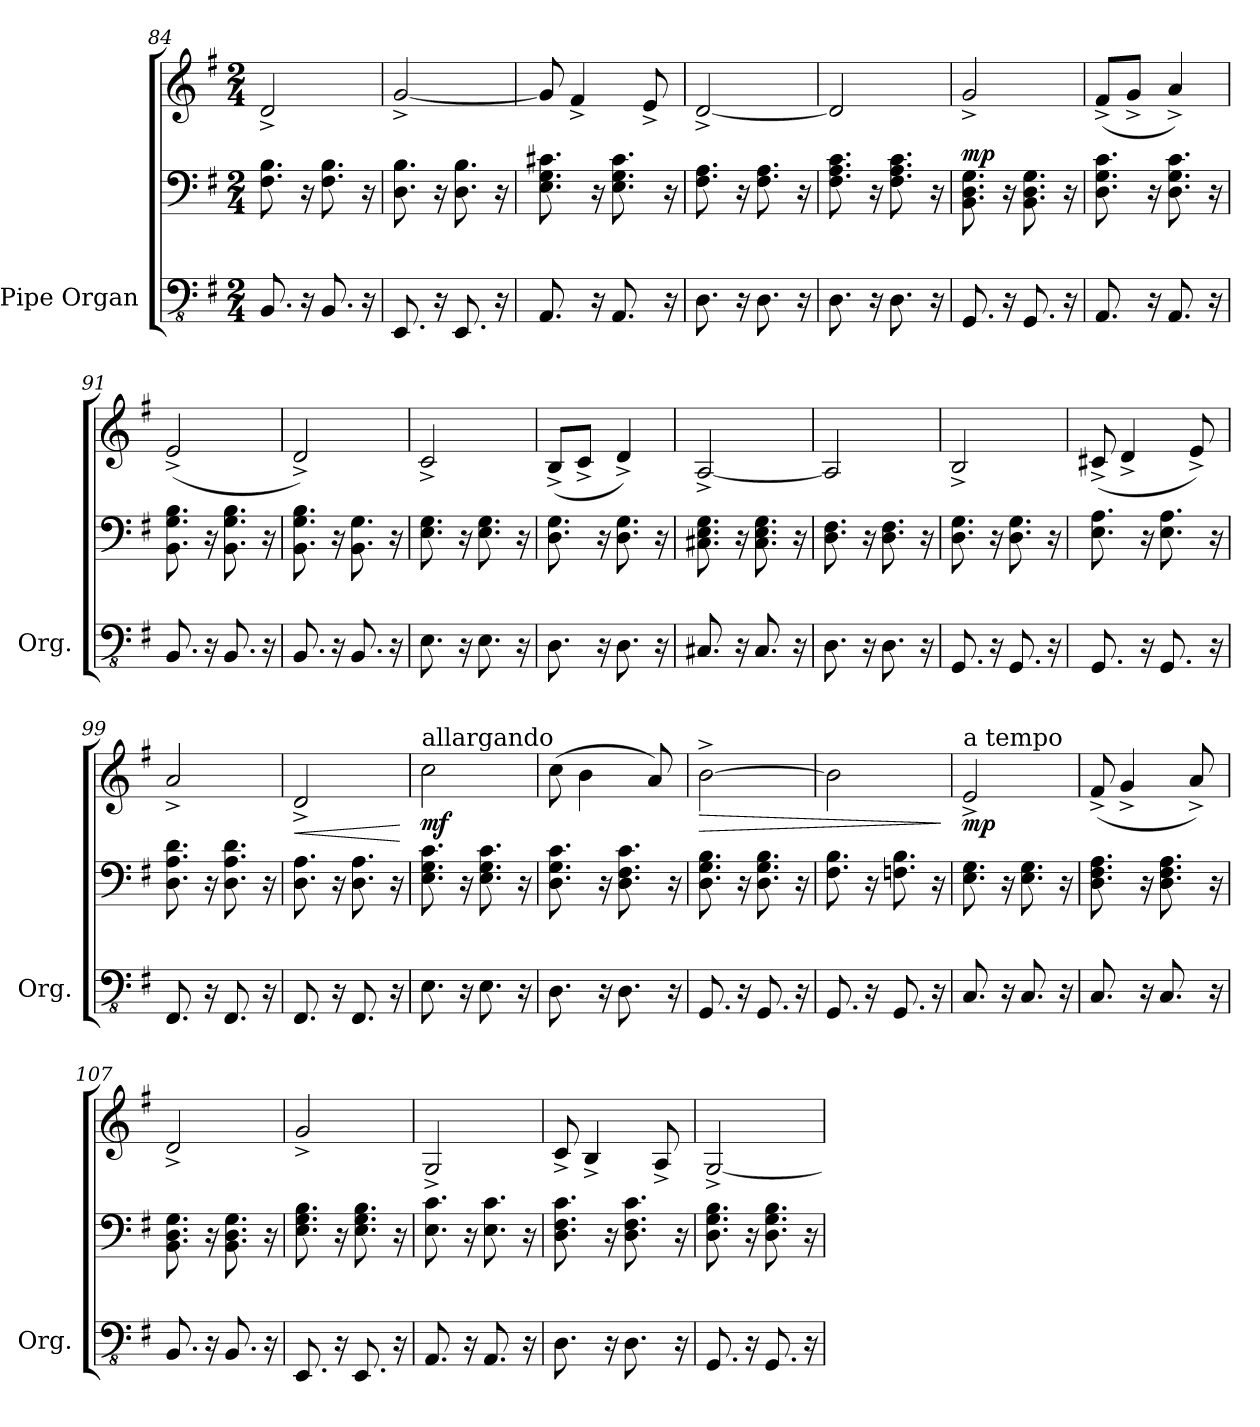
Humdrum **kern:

**kern	**kern	**kern	**dynam
*part1	*part1	*part1	*part1
*staff3	*staff2	*staff1	*staff1/2/3
*I"Pipe Organ	*	*	*
*I'Org.	*	*	*
*clefFv4	*clefF4	*clefG2	*
*k[f#]	*k[f#]	*k[f#]	*
*M2/4	*M2/4	*M2/4	*
=84	=84	=84	=84
8.BBB/	8.F#\ 8.B\	2d^/	.
16r	16r	.	.
8.BBB/	8.F#\ 8.B\	.	.
16r	16r	.	.
=85	=85	=85	=85
8.EEE/	8.D\ 8.B\	[2g^/	.
16r	16r	.	.
8.EEE/	8.D\ 8.B\	.	.
16r	16r	.	.
!!LO:LB:g=z
=86	=86	=86	=86
8.AAA/	8.E\ 8.G\ 8.c#X\	8g/]	.
.	.	4f#^/	.
16r	16r	.	.
8.AAA/	8.E\ 8.G\ 8.c#\	.	.
.	.	8e^/	.
16r	16r	.	.
=87	=87	=87	=87
8.DD\	8.F#\ 8.A\	[2d^/	.
16r	16r	.	.
8.DD\	8.F#\ 8.A\	.	.
16r	16r	.	.
=88	=88	=88	=88
8.DD\	8.F#\ 8.A\ 8.c\	2d/]	.
16r	16r	.	.
8.DD\	8.F#\ 8.A\ 8.c\	.	.
16r	16r	.	.
=89	=89	=89	=89
!	!	!	!LO:DY:a=2
8.GGG/	8.BB\ 8.D\ 8.G\	2g^/	mp
16r	16r	.	.
8.GGG/	8.BB\ 8.D\ 8.G\	.	.
16r	16r	.	.
=90	=90	=90	=90
8.AAA/	8.D\ 8.G\ 8.c\	(8f#^/L	.
.	.	8g^/J	.
16r	16r	.	.
8.AAA/	8.D\ 8.G\ 8.c\	4a^/)	.
16r	16r	.	.
=91	=91	=91	=91
8.BBB/	8.BB\ 8.G\ 8.B\	(2e^/	.
16r	16r	.	.
8.BBB/	8.BB\ 8.G\ 8.B\	.	.
16r	16r	.	.
=92	=92	=92	=92
8.BBB/	8.BB\ 8.G\ 8.B\	2d^/)	.
16r	16r	.	.
8.BBB/	8.BB\ 8.G\	.	.
16r	16r	.	.
!!LO:LB:g=z
=93	=93	=93	=93
8.EE\	8.E\ 8.G\	2c^/	.
16r	16r	.	.
8.EE\	8.E\ 8.G\	.	.
16r	16r	.	.
=94	=94	=94	=94
8.DD\	8.D\ 8.G\	(8B^/L	.
.	.	8c^/J	.
16r	16r	.	.
8.DD\	8.D\ 8.G\	4d^/)	.
16r	16r	.	.
=95	=95	=95	=95
8.CC#X/	8.C#X\ 8.E\ 8.G\	[2A^/	.
16r	16r	.	.
8.CC#/	8.C#\ 8.E\ 8.G\	.	.
16r	16r	.	.
=96	=96	=96	=96
8.DD\	8.D\ 8.F#\	2A/]	.
16r	16r	.	.
8.DD\	8.D\ 8.F#\	.	.
16r	16r	.	.
=97	=97	=97	=97
8.GGG/	8.D\ 8.G\	2B^/	.
16r	16r	.	.
8.GGG/	8.D\ 8.G\	.	.
16r	16r	.	.
=98	=98	=98	=98
8.GGG/	8.E\ 8.A\	(8c#X^/	.
.	.	4d^/	.
16r	16r	.	.
8.GGG/	8.E\ 8.A\	.	.
.	.	8e^/)	.
16r	16r	.	.
=99	=99	=99	=99
8.FFF#/	8.D\ 8.A\ 8.d\	2a^/	.
16r	16r	.	.
8.FFF#/	8.D\ 8.A\ 8.d\	.	.
16r	16r	.	.
!!LO:LB:g=z
=100	=100	=100	=100
*	*	*MM85	*
!	!	!	!LO:HP:b
8.FFF#/	8.D\ 8.A\	2d^/	<
16r	16r	.	.
8.FFF#/	8.D\ 8.A\	.	.
16r	16r	.	.
.	.	.	[
=101	=101	=101	=101
!	!	!LO:TX:a:t=allargando	!
!	!	!	!LO:DY:b
8.EE\	8.E\ 8.G\ 8.c\	2cc\	mf
16r	16r	.	.
8.EE\	8.E\ 8.G\ 8.c\	.	.
16r	16r	.	.
=102	=102	=102	=102
8.DD\	8.D\ 8.G\ 8.c\	(8cc\	.
.	.	4b\	.
16r	16r	.	.
8.DD\	8.D\ 8.F#\ 8.c\	.	.
.	.	8a/)	.
16r	16r	.	.
=103	=103	=103	=103
*	*	*MM80	*
!	!	!	!LO:HP:b
8.GGG/	8.D\ 8.G\ 8.B\	[2b^\	>
16r	16r	.	.
8.GGG/	8.D\ 8.G\ 8.B\	.	.
16r	16r	.	.
=104	=104	=104	=104
8.GGG/	8.F#\ 8.B\	2b\]	.
16r	16r	.	.
8.GGG/	8.Fn\ 8.B\	.	.
16r	16r	.	.
.	.	.	]
=105	=105	=105	=105
*	*	*MM90	*
!	!	!LO:TX:a:t=a tempo	!
!	!	!	!LO:DY:b
8.CC/	8.E\ 8.G\	2e^/	mp
16r	16r	.	.
8.CC/	8.E\ 8.G\	.	.
16r	16r	.	.
=106	=106	=106	=106
8.CC/	8.D\ 8.F#\ 8.A\	(8f#^/	.
.	.	4g^/	.
16r	16r	.	.
8.CC/	8.D\ 8.F#\ 8.A\	.	.
.	.	8a^/)	.
16r	16r	.	.
!!LO:PB:g=z
=107	=107	=107	=107
8.BBB/	8.BB\ 8.D\ 8.G\	2d^/	.
16r	16r	.	.
8.BBB/	8.BB\ 8.D\ 8.G\	.	.
16r	16r	.	.
=108	=108	=108	=108
8.EEE/	8.E\ 8.G\ 8.B\	2g^/	.
16r	16r	.	.
8.EEE/	8.E\ 8.G\ 8.B\	.	.
16r	16r	.	.
=109	=109	=109	=109
8.AAA/	8.E\ 8.c\	2G^/	.
16r	16r	.	.
8.AAA/	8.E\ 8.c\	.	.
16r	16r	.	.
=110	=110	=110	=110
8.DD\	8.D\ 8.F#\ 8.c\	8c^/	.
.	.	4B^/	.
16r	16r	.	.
8.DD\	8.D\ 8.F#\ 8.c\	.	.
.	.	8A^/	.
16r	16r	.	.
=111	=111	=111	=111
8.GGG/	8.D\ 8.G\ 8.B\	[2G^/	.
16r	16r	.	.
8.GGG/	8.D\ 8.G\ 8.B\	.	.
16r	16r	.	.
=	=	=	=
*-	*-	*-	*-
